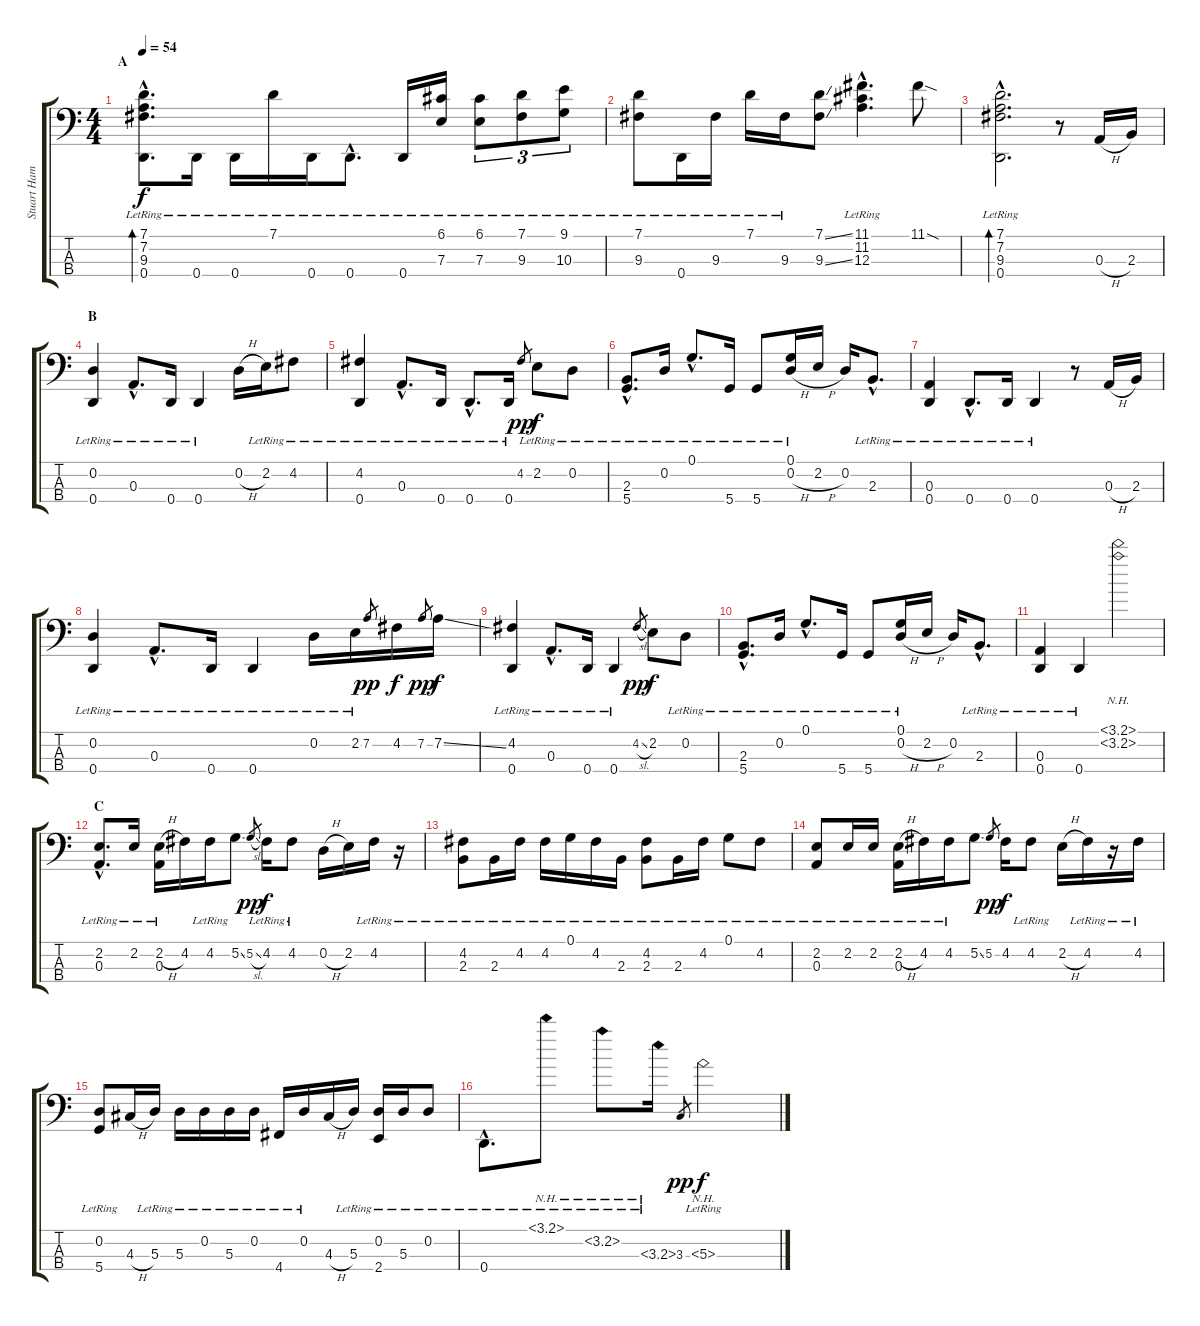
\track ("Stuart Hamm" "Stuart Ham") {instrument electricbassfinger}
\staff {score tabs}
\tuning (G2 D2 A1 D1) {hide}
\ts (4 4)
\section ("" "A")
\tempo 54
\clef f4
\ks c
(7.1{hac lr} 7.2{hac lr} 9.3{hac lr} 0.4{hac lr}).8{d bd 120 dy f instrument electricbassfinger} 0.4{lr}.16 0.4{lr}.16 7.1{lr}.16 0.4{lr}.16 0.4{hac lr}.8{d} 0.4{lr}.16 (6.1{lr} 7.3{lr}).16 (6.1{lr} 7.3{lr}).8{tu (3 2)} (7.1{lr} 9.3{lr}).8{tu (3 2)} (9.1{lr} 10.3{lr}).8{tu (3 2)} |
(7.1{lr} 9.3{lr}).8 0.4{lr}.16 9.3{lr}.16 7.1{lr}.16 9.3{lr}.16 (7.1{ss} 9.3{ss}).8 (11.1{hac lr} 11.2{hac lr} 12.3{hac lr}).4{d} 11.1{sod}.8 |
(7.1{hac lr} 7.2{hac lr} 9.3{hac lr} 0.4{hac lr}).2{d bd 120} r.8 0.3{h}.16 2.3.16 |
\section ("" "B")
(0.2{lr} 0.4{lr}).4 0.3{hac lr}.8{d} 0.4{lr}.16 0.4{lr}.4 0.2{h}.16 2.2{lr}.16 4.2{lr}.8 |
(4.2{lr} 0.4{lr}).4 0.3{hac lr}.8{d} 0.4{lr}.16 0.4{hac lr}.8{d} 0.4{lr}.16 4.2.8{gr dy pp} 2.2{lr}.8{dy f} 0.2{lr}.8 |
(2.3{hac lr} 5.4{hac lr}).8{d} 0.2{lr}.16 0.1{hac lr}.8{d} 5.4{lr}.16 5.4{lr}.8 (0.1{lr} 0.2{h}).16 2.2{h}.16 0.2.16 2.3{hac lr}.8{d} |
(0.3{lr} 0.4{lr}).4 0.4{hac lr}.8{d} 0.4{lr}.16 0.4{lr}.4 r.8 0.3{h}.16 2.3.16 |
(0.2{lr} 0.4{lr}).4 0.3{hac lr}.8{d} 0.4{lr}.16 0.4{lr}.4 0.2{lr}.16 2.2{lr}.16 7.2.8{gr dy pp} 4.2.16{dy f} 7.2.8{gr dy pp} 7.2{ss}.16{dy f} |
(4.2{lr} 0.4{lr}).4 0.3{hac lr}.8{d} 0.4{lr}.16 0.4{lr}.4 4.2{sl}.8{gr dy pp} 2.2.8{dy f} 0.2{lr}.8 |
(2.3{hac lr} 5.4{hac lr}).8{d} 0.2{lr}.16 0.1{hac lr}.8{d} 5.4{lr}.16 5.4{lr}.8 (0.1{lr} 0.2{h}).16 2.2{h}.16 0.2.16 2.3{hac lr}.8{d} |
(0.3{lr} 0.4{lr}).4 0.4{lr}.4 (3.1{nh} 3.2{nh}).2 |
\section ("" "C")
(2.2{hac lr} 0.3{hac lr}).8{d} 2.2{lr}.16 (2.2{h} 0.3{lr}).16 4.2.16 4.2{lr}.16 5.2{ss}.8 5.2{sl}.8{gr dy pp} 4.2{lr}.16{dy f} 4.2{lr}.8 0.2{h}.16 2.2.16 4.2{lr}.16 r.16 |
(4.2{lr} 2.3{lr}).8 2.3{lr}.16 4.2{lr}.16 4.2{lr}.16 0.1{lr}.16 4.2{lr}.16 2.3{lr}.16 (4.2{lr} 2.3{lr}).8 2.3{lr}.16 4.2{lr}.16 0.1{lr}.8 4.2{lr}.8 |
(2.2{lr} 0.3{lr}).8 2.2{lr}.16 2.2{lr}.16 (2.2{h} 0.3{lr}).16 4.2{lr}.16 4.2{lr}.16 5.2{ss}.8 5.2.8{gr dy pp} 4.2.16{dy f} 4.2{lr}.8 2.2{h}.16 4.2{lr}.16 r.16 4.2{lr}.16 |
(0.2{lr} 5.4{lr}).8 4.3{h}.16 5.3{lr}.16 5.3{lr}.16 0.2{lr}.16 5.3{lr}.16 0.2{lr}.16 4.4{lr}.16 0.2{lr}.16 4.3{h}.16 5.3{lr}.16 (0.2{lr} 2.4{lr}).16 5.3{lr}.16 0.2{lr}.8 |
0.4{hac lr}.8{d} 3.1{nh lr}.8 3.2{nh lr}.8 3.3{nh lr}.16 3.3.8{gr dy pp} 5.3{nh lr}.2{dy f}
